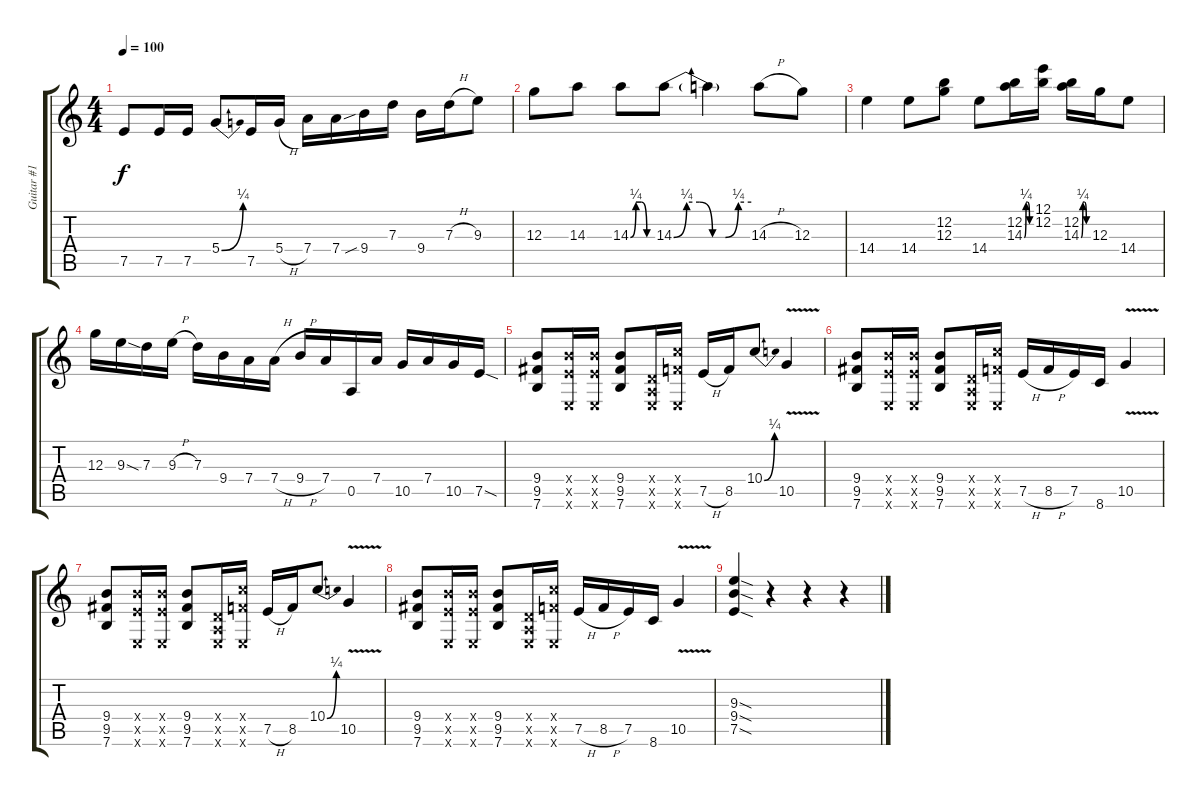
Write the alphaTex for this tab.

\track ("Guitar #1" "Guitar #1") {instrument distortionguitar}
\staff {score tabs}
\tuning (E4 B3 G3 D3 A2 E2) {hide}
\ts (4 4)
\tempo 100
\clef g2
\ks c
7.5.8{dy f} 7.5.16 7.5.16 5.4{be (bend 0 0 60 1)}.8 7.5.16 5.4{h}.16 7.4.16 7.4.16 9.4{sib}.16 7.3.16 9.4.16 7.3{h}.16 9.3.8 |
12.3.8 14.3.8 14.3{be (custom 0 0 15 1 30 1 45 0 60 0)}.8 14.3{be (custom 0 0 10 1 20 1 30 0 40 0 50 1 60 1)}.8 14.3{t}.4 14.3{h}.8 12.3.8 |
14.4.4 14.4.8 (12.2 12.3).8 14.4.8 (12.2 14.3{be (custom 0 0 15 1 30 1 45 0 60 0)}).16 (12.1 12.2).16 (12.2 14.3{be (custom 0 0 15 1 30 1 45 0 60 0)}).16 12.3.16 14.4.8 |
12.3.16 9.3{sod}.16 7.3.16 9.3{h}.16 7.3.16 9.4.16 7.4.16 7.4{h}.16 9.4{h}.16 7.4.16 0.5.16 7.4.16 10.5.16 7.4.16 10.5.16 7.5{sod}.16 |
(9.4 9.5 7.6).8 (9.4{x} 7.5{x} 0.6{x}).16 (9.4{x} 7.5{x} 0.6{x}).16 (9.4 9.5 7.6).8 (0.4{x} 0.5{x} 0.6{x}).16 (10.4{x} 8.5{x} 0.6{x}).16 7.5{h}.16 8.5.16 10.4{be (bend 0 0 60 1)}.8 10.5{v}.4 |
(9.4 9.5 7.6).8 (9.4{x} 7.5{x} 0.6{x}).16 (9.4{x} 7.5{x} 0.6{x}).16 (9.4 9.5 7.6).8 (0.4{x} 0.5{x} 0.6{x}).16 (10.4{x} 8.5{x} 0.6{x}).16 7.5{h}.16 8.5{h}.16 7.5.16 8.6.16 10.5{v}.4 |
(9.4 9.5 7.6).8 (9.4{x} 7.5{x} 0.6{x}).16 (9.4{x} 7.5{x} 0.6{x}).16 (9.4 9.5 7.6).8 (0.4{x} 0.5{x} 0.6{x}).16 (10.4{x} 8.5{x} 0.6{x}).16 7.5{h}.16 8.5.16 10.4{be (bend 0 0 60 1)}.8 10.5{v}.4 |
(9.4 9.5 7.6).8 (9.4{x} 7.5{x} 0.6{x}).16 (9.4{x} 7.5{x} 0.6{x}).16 (9.4 9.5 7.6).8 (0.4{x} 0.5{x} 0.6{x}).16 (10.4{x} 8.5{x} 0.6{x}).16 7.5{h}.16 8.5{h}.16 7.5.16 8.6.16 10.5{v}.4 |
(9.3{sod} 9.4{sod} 7.5{sod}).4 r.4 r.4 r.4
